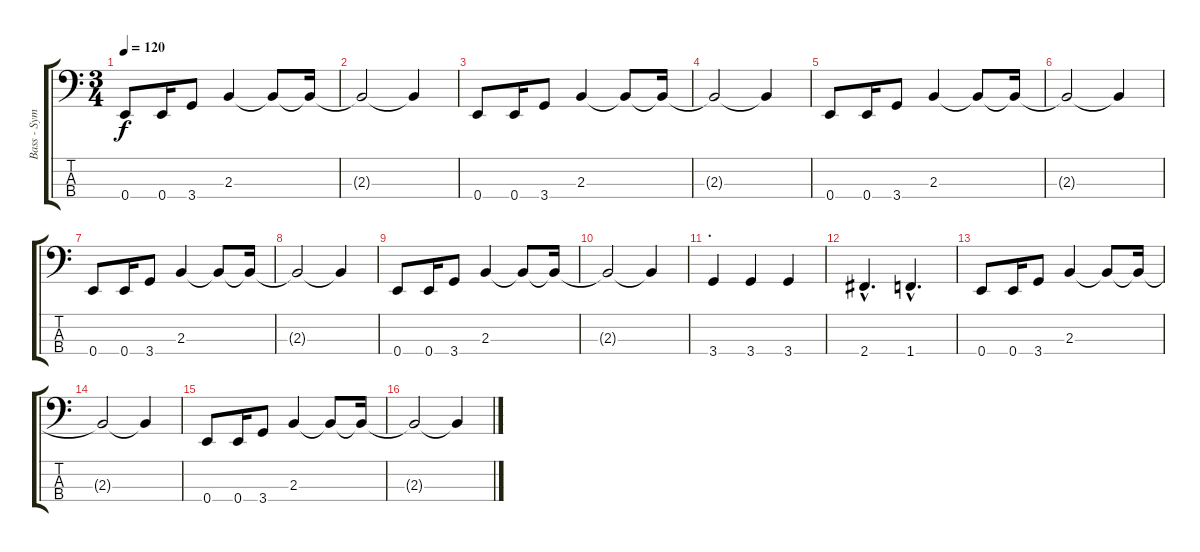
\track ("Bass - Sym" "Bass - Sym") {instrument electricbassfinger}
\staff {score tabs}
\tuning (G2 D2 A1 E1) {hide}
\ts (3 4)
\tempo 120
\clef f4
\ks c
0.4.8{dy f} 0.4.16 3.4.8 2.3.4 2.3{t}.8 2.3{t}.16 |
2.3{t}.2 2.3{t}.4 |
0.4.8 0.4.16 3.4.8 2.3.4 2.3{t}.8 2.3{t}.16 |
2.3{t}.2 2.3{t}.4 |
0.4.8 0.4.16 3.4.8 2.3.4 2.3{t}.8 2.3{t}.16 |
2.3{t}.2 2.3{t}.4 |
0.4.8 0.4.16 3.4.8 2.3.4 2.3{t}.8 2.3{t}.16 |
2.3{t}.2 2.3{t}.4 |
0.4.8 0.4.16 3.4.8 2.3.4 2.3{t}.8 2.3{t}.16 |
2.3{t}.2 2.3{t}.4 |
\section ("" ".")
3.4.4 3.4.4 3.4.4 |
2.4{hac}.4{d} 1.4{hac}.4{d} |
0.4.8 0.4.16 3.4.8 2.3.4 2.3{t}.8 2.3{t}.16 |
2.3{t}.2 2.3{t}.4 |
0.4.8 0.4.16 3.4.8 2.3.4 2.3{t}.8 2.3{t}.16 |
2.3{t}.2 2.3{t}.4
